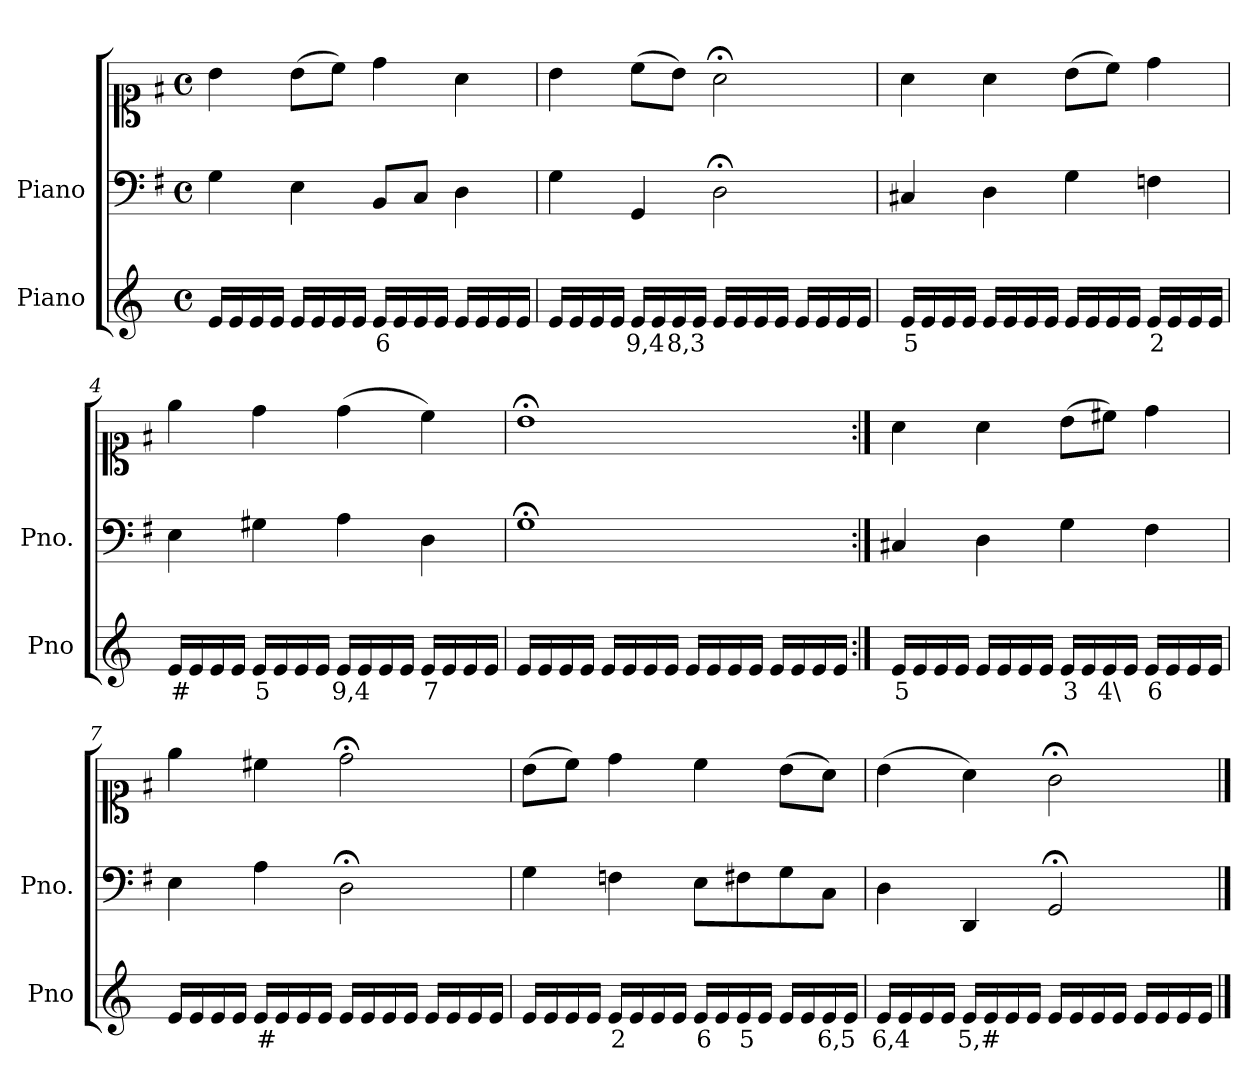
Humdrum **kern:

**kern	**text	**kern	**kern
*part2	*part2	*part1	*part1
*staff3	*staff3	*staff2	*staff1
*I"Piano	*	*I"Piano	*
*I'Pno	*	*I'Pno.	*
*clefG2	*	*clefF4	*clefC1
*k[]	*	*k[f#]	*k[f#]
*M4/4	*	*M4/4	*M4/4
*met(c)	*	*met(c)	*met(c)
=1	=1	=1	=1
16e/LL	.	4G\	4b\
16e/	.	.	.
16e/	.	.	.
16e/JJ	.	.	.
16e/LL	.	4E\	(>8b\L
16e/	.	.	.
16e/	.	.	8cc\J)
16e/JJ	.	.	.
!	!LO:LY:b	!	!
16e/LL	6	8BB/L	4dd\
16e/	.	.	.
!	!LO:LY:b	!	!
16e/	_	8C/J	.
16e/JJ	.	.	.
16e/LL	.	4D\	4a\
16e/	.	.	.
16e/	.	.	.
16e/JJ	.	.	.
=2	=2	=2	=2
16e/LL	.	4G\	4b\
16e/	.	.	.
16e/	.	.	.
16e/JJ	.	.	.
!	!LO:LY:b	!	!
16e/LL	9,4	4GG/	(>8cc\L
16e/	.	.	.
!	!LO:LY:b	!	!
16e/	8,3	.	8b\J)
16e/JJ	.	.	.
16e/LL	.	2D;<\	2a;<\
16e/	.	.	.
16e/	.	.	.
16e/JJ	.	.	.
16e/LL	.	.	.
16e/	.	.	.
16e/	.	.	.
16e/JJ	.	.	.
=3	=3	=3	=3
!	!LO:LY:b	!	!
16e/LL	5	4C#X/	4a\
16e/	.	.	.
16e/	.	.	.
16e/JJ	.	.	.
16e/LL	.	4D\	4a\
16e/	.	.	.
16e/	.	.	.
16e/JJ	.	.	.
16e/LL	.	4G\	(>8b\L
16e/	.	.	.
16e/	.	.	8cc\J)
16e/JJ	.	.	.
!	!LO:LY:b	!	!
16e/LL	2	4Fn\	4dd\
16e/	.	.	.
16e/	.	.	.
16e/JJ	.	.	.
=4	=4	=4	=4
!	!LO:LY:b	!	!
16e/LL	#	4E\	4ee\
16e/	.	.	.
16e/	.	.	.
16e/JJ	.	.	.
!	!LO:LY:b	!	!
16e/LL	5	4G#X\	4dd\
16e/	.	.	.
16e/	.	.	.
16e/JJ	.	.	.
!	!LO:LY:b	!	!
16e/LL	9,4	4A\	(>4dd\
16e/	.	.	.
16e/	.	.	.
16e/JJ	.	.	.
!	!LO:LY:b	!	!
16e/LL	7	4D\	4cc\)
16e/	.	.	.
16e/	.	.	.
16e/JJ	.	.	.
=5	=5	=5	=5
16e/LL	.	1G;<	1b;<
16e/	.	.	.
16e/	.	.	.
16e/JJ	.	.	.
16e/LL	.	.	.
16e/	.	.	.
16e/	.	.	.
16e/JJ	.	.	.
16e/LL	.	.	.
16e/	.	.	.
16e/	.	.	.
16e/JJ	.	.	.
16e/LL	.	.	.
16e/	.	.	.
16e/	.	.	.
16e/JJ	.	.	.
=6:|!	=6:|!	=6:|!	=6:|!
!	!LO:LY:b	!	!
16e/LL	5	4C#X/	4a\
16e/	.	.	.
16e/	.	.	.
16e/JJ	.	.	.
16e/LL	.	4D\	4a\
16e/	.	.	.
16e/	.	.	.
16e/JJ	.	.	.
!	!LO:LY:b	!	!
16e/LL	3	4G\	(>8b\L
16e/	.	.	.
!	!LO:LY:b	!	!
16e/	4\	.	8cc#X\J)
16e/JJ	.	.	.
!	!LO:LY:b	!	!
16e/LL	6	4F#\	4dd\
16e/	.	.	.
16e/	.	.	.
16e/JJ	.	.	.
=7	=7	=7	=7
16e/LL	.	4E\	4ee\
16e/	.	.	.
16e/	.	.	.
16e/JJ	.	.	.
!	!LO:LY:b	!	!
16e/LL	#	4A\	4cc#X\
16e/	.	.	.
16e/	.	.	.
16e/JJ	.	.	.
16e/LL	.	2D;<\	2dd;<\
16e/	.	.	.
16e/	.	.	.
16e/JJ	.	.	.
16e/LL	.	.	.
16e/	.	.	.
16e/	.	.	.
16e/JJ	.	.	.
=8	=8	=8	=8
16e/LL	.	4G\	(>8b\L
16e/	.	.	.
16e/	.	.	8cc\J)
16e/JJ	.	.	.
!	!LO:LY:b	!	!
16e/LL	2	4Fn\	4dd\
16e/	.	.	.
16e/	.	.	.
16e/JJ	.	.	.
!	!LO:LY:b	!	!
16e/LL	6	8E\L	4cc\
16e/	.	.	.
!	!LO:LY:b	!	!
16e/	5	8F#X\	.
16e/JJ	.	.	.
16e/LL	.	8G\	(>8b\L
16e/	.	.	.
!	!LO:LY:b	!	!
16e/	6,5	8C\J	8a\J)
16e/JJ	.	.	.
=9	=9	=9	=9
!	!LO:LY:b	!	!
16e/LL	6,4	4D\	(>4b\
16e/	.	.	.
16e/	.	.	.
16e/JJ	.	.	.
!	!LO:LY:b	!	!
16e/LL	5,#	4DD/	4a\)
16e/	.	.	.
16e/	.	.	.
16e/JJ	.	.	.
16e/LL	.	2GG;</	2g;<\
16e/	.	.	.
16e/	.	.	.
16e/JJ	.	.	.
16e/LL	.	.	.
16e/	.	.	.
16e/	.	.	.
16e/JJ	.	.	.
==	==	==	==
*-	*-	*-	*-
